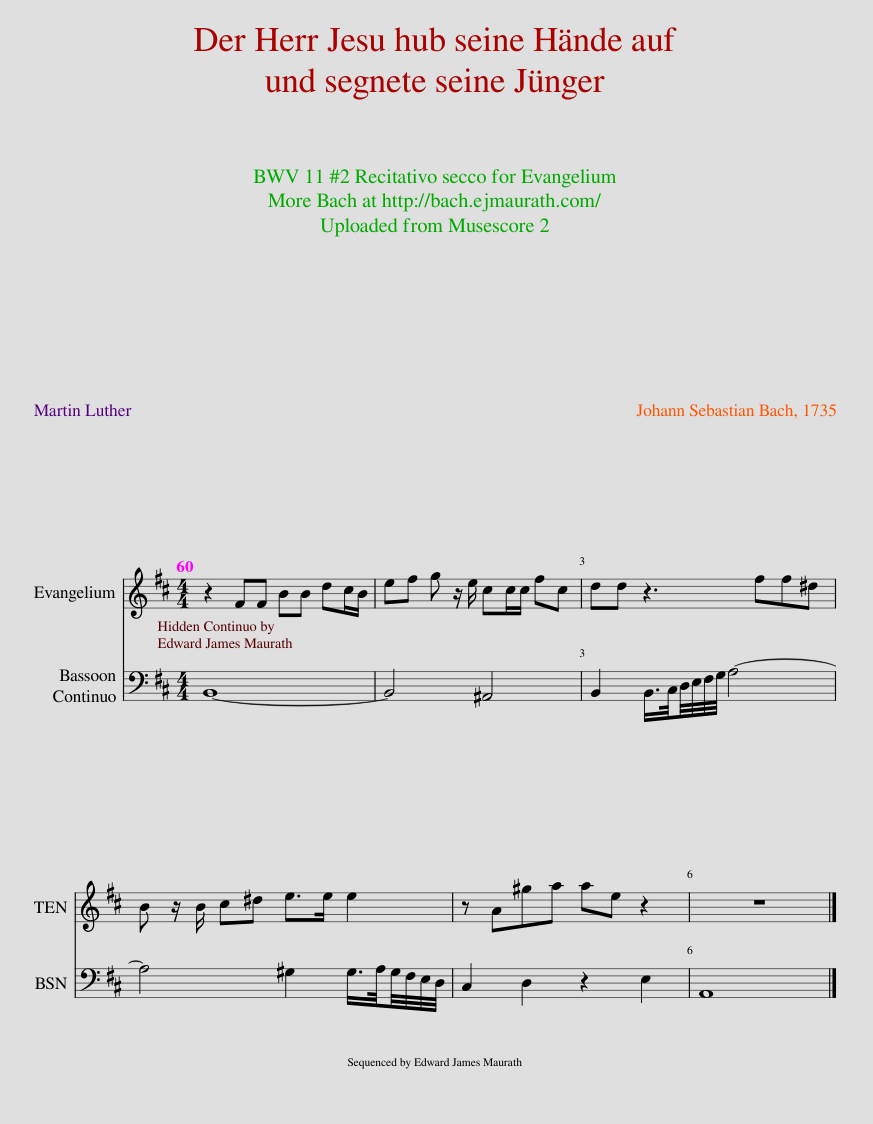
X:1
%%score 1 [ 2 3 4 ] 5 { 6 { 7 | 8 } }
L:1/8
Q:1/4=60
M:4/4
I:linebreak $
K:D
V:1 treble transpose=-12
V:2 bass
V:3 bass
V:4 bass-8
V:5 bass
V:6 treble
V:7 treble
V:8 bass
V:1
 z2 FF BB dc/B/ | ef g z/ e/ cc/c/ fc | dd z3 ff^d |$ B z/ B/ c^d e>e e2 | z A^ga ae z2 | %5
 z8 |] %6
V:2
 B,,8- | B,,4 ^A,,4 | B,,2 B,,/>C,/D,/4E,/4F,/4G,/4 A,4- |$ A,4 ^G,2 G,/>A,/G,/4F,/4E,/4D,/4 | C,2 D,2 z2 E,2 | %5
 A,,8 |] %6
V:3
 B,,8- | B,,4 ^A,,4 | B,,2 B,,3/4 C,/4 D,/4 E,/4 F,/4 G,/4 A,4- |$ A,4 ^G,2 G,3/4 A,/4 G,/4 F,/4 E,/4 D,/4 | C,2 D,2 z2 E,2 | %5
 A,,8 |] %6
V:4
 B,,8- | B,,4 ^A,,4 | B,,2 B,,3/4 C,/4 D,/4 E,/4 F,/4 G,/4 A,4- |$ A,4 ^G,2 G,3/4 A,/4 G,/4 F,/4 E,/4 D,/4 | C,2 D,2 z2 E,2 | %5
 A,,8 |] %6
V:5
 B,,8- | B,,4 ^A,,4 | B,,2 B,,3/4 C,/4 D,/4 E,/4 F,/4 G,/4 A,4- |$ A,4 ^G,2 G,3/4 A,/4 G,/4 F,/4 E,/4 D,/4 | C,2 D,2 z2 E,2 | %5
 A,,8 |] %6
V:6
 [DFAd]8 | [EGB]4 [CF^A]4 | [DFB]2 z2 [^DFAB]4- |$ [DFAB]4 [=DE^GB]2 z2 | [CEGA]2 [DE^G]2 z2 [B,EA] [DEG] | %5
 [CEA]8 |] %6
V:7
 !arpeggio![F,B,D]8 | !arpeggio![G,B,E]4 !arpeggio![^A,CF]4 | !arpeggio![F,B,D]2 z2 !arpeggio![B,^DFA]4 |$ !arpeggio![B,^DFA]4 !arpeggio![B,DE^GB]2 z2 | !arpeggio![G,A,CE]2 !arpeggio![^G,B,D]2 z2 [B,EA] [B,DE^G] | %5
 !arpeggio![CEA]8 |] %6
V:8
 B,,8- | B,,4 ^A,,4 | B,,2 B,,3/4 C,/4 D,/4 E,/4 F,/4 G,/4 A,4- |$ A,4 ^G,2 G,3/4 A,/4 G,/4 F,/4 E,/4 D,/4 | C,2 D,2 z2 E,2 | %5
 A,,8 |] %6
